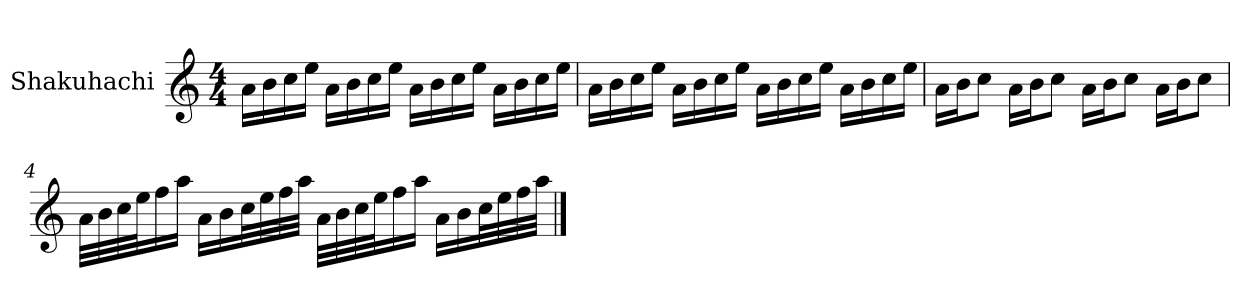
**kern
*part1
*staff1
*I"Shakuhachi
*I'Shak.
*clefG2
*k[]
*M4/4
=1
16a\LL
16b\
16cc\
16ee\JJ
16a\LL
16b\
16cc\
16ee\JJ
16a\LL
16b\
16cc\
16ee\JJ
16a\LL
16b\
16cc\
16ee\JJ
=2
16a\LL
16b\
16cc\
16ee\JJ
16a\LL
16b\
16cc\
16ee\JJ
16a\LL
16b\
16cc\
16ee\JJ
16a\LL
16b\
16cc\
16ee\JJ
=3
16a\LL
16b\J
8cc\J
16a\LL
16b\J
8cc\J
16a\LL
16b\J
8cc\J
16a\LL
16b\J
8cc\J
!!LO:LB:g=z
=4
32a\LLL
32b\
32cc\
32ee\J
16ff\
16aa\JJ
16a\LL
16b\
32cc\L
32ee\
32ff\
32aa\JJJ
32a\LLL
32b\
32cc\
32ee\J
16ff\
16aa\JJ
16a\LL
16b\
32cc\L
32ee\
32ff\
32aa\JJJ
==
*-
